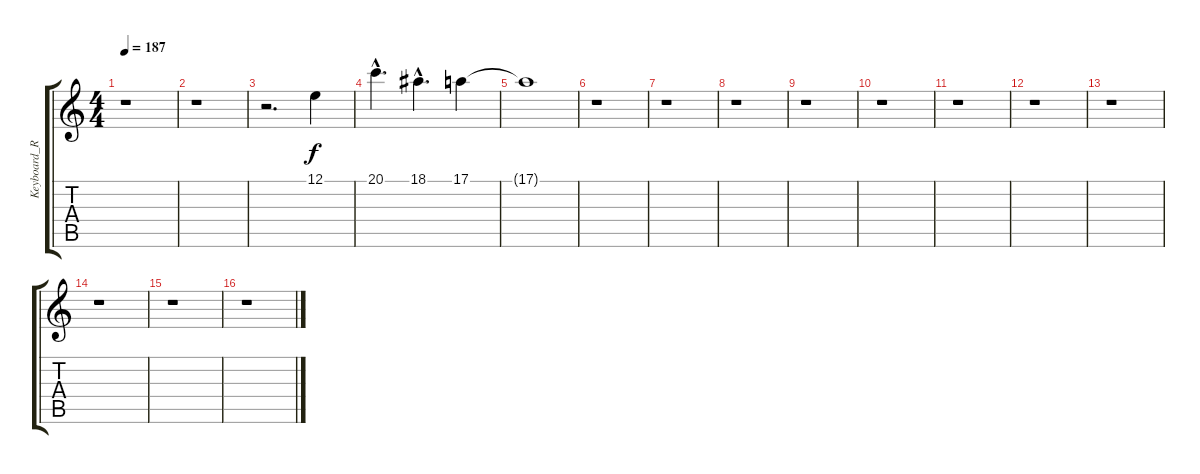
\track ("Keyboard_R" "Keyboard_R") {instrument acousticgrandpiano}
\staff {score tabs}
\tuning (E4 B3 G3 D3 A2 E2) {hide}
\ts (4 4)
\tempo 187
\clef g2
\ks c
r.1{dy f} |
r.1 |
r.2{d} 12.1.4{instrument synthvoice} |
20.1{hac}.4{d} 18.1{hac}.4{d} 17.1.4 |
17.1{t}.1 |
r.1 |
r.1 |
r.1 |
r.1 |
r.1 |
r.1 |
r.1 |
r.1 |
r.1 |
r.1 |
r.1
